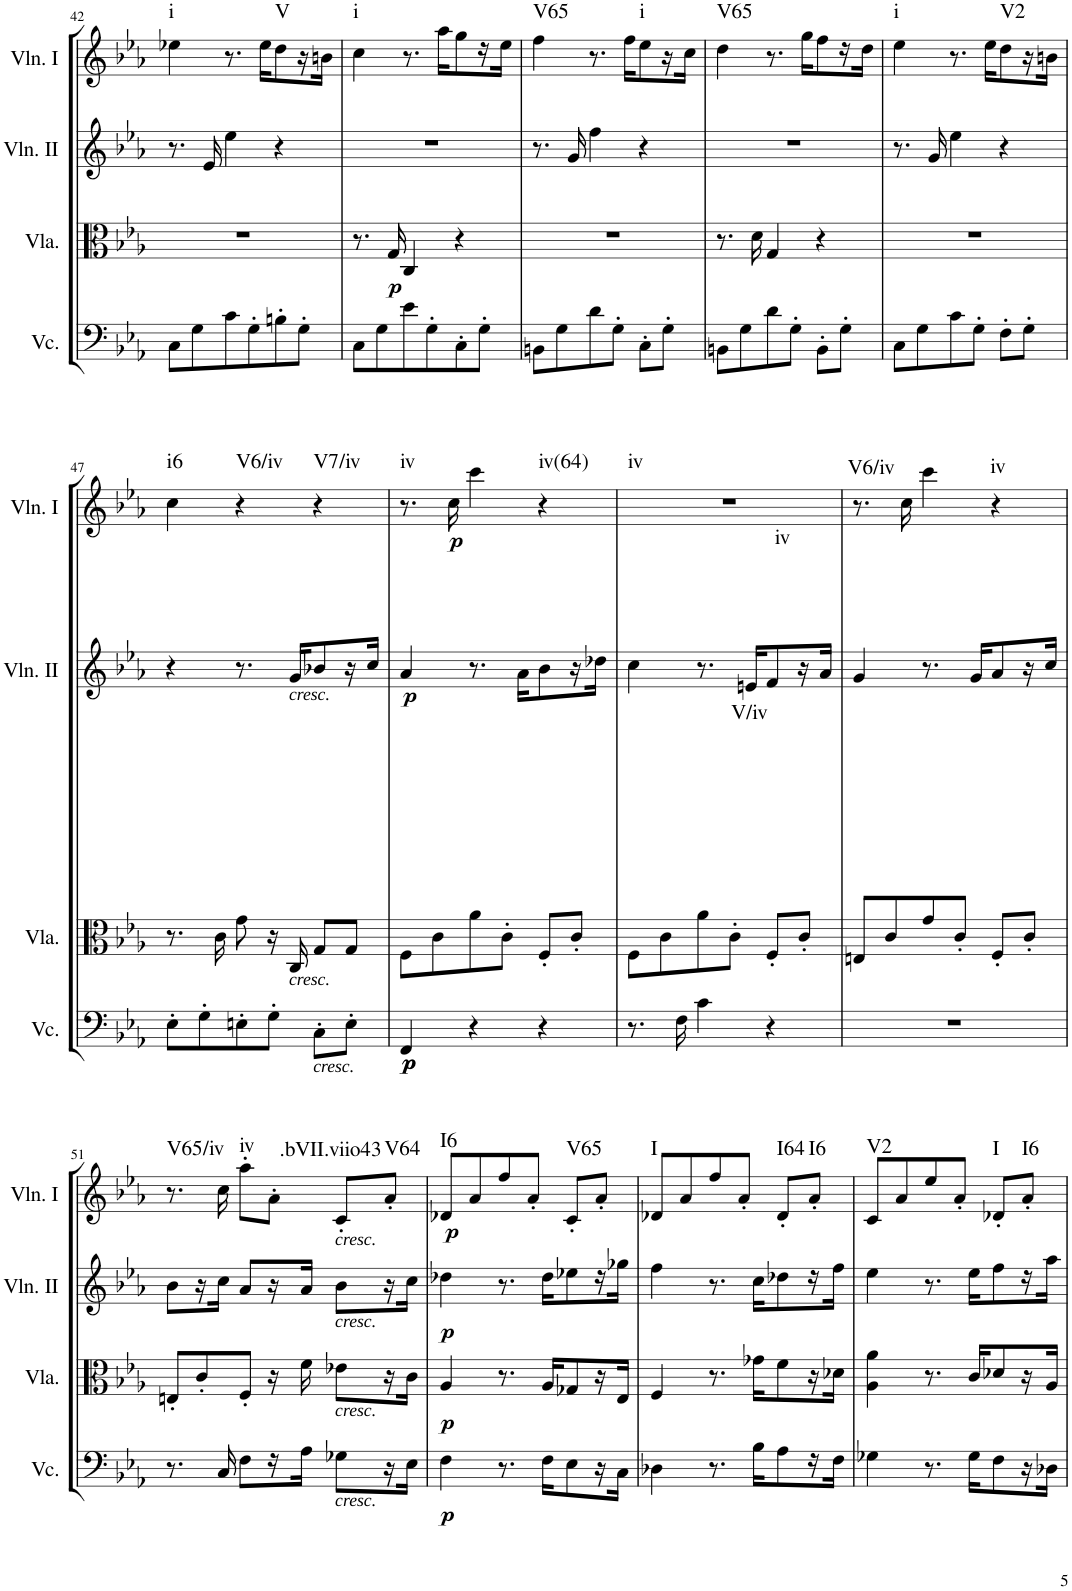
**kern	**dynam	**kern	**dynam	**harte	**kern	**dynam	**harte	**kern	**dynam	**harte
*part4	*part4	*part3	*part3	*part3	*part2	*part2	*part2	*part1	*part1	*part1
*staff4	*staff4	*staff3	*staff3	*	*staff2	*staff2	*	*staff1	*staff1	*
*I"Violoncello	*	*I"Viola	*	*	*I"Violin II	*	*	*I"Violin I	*	*
*I'Vc.	*	*I'Vla.	*	*	*I'Vln. II	*	*	*I'Vln. I	*	*
!!LO:PB:g=z
*clefF4	*	*clefC3	*	*	*clefG2	*	*	*clefG2	*	*
*k[b-e-a-]	*	*k[b-e-a-]	*	*	*k[b-e-a-]	*	*	*k[b-e-a-]	*	*
*E-:	*	*E-:	*	*	*E-:	*	*	*E-:	*	*
*M3/4	*	*M3/4	*	*	*M3/4	*	*	*M3/4	*	*
=42	=42	=42	=42	=42	=42	=42	=42	=42	=42	=42
!	!	!	!	!	!	!	!	!	!	!LO:H:kt=i
8C\L	.	2.r	.	.	8.r	.	.	4ee-X\	.	N
8G\	.	.	.	.	.	.	.	.	.	.
.	.	.	.	.	16e-/	.	.	.	.	.
8c\	.	.	.	.	4ee-\	.	.	8.r	.	.
8G'\	.	.	.	.	.	.	.	.	.	.
.	.	.	.	.	.	.	.	16ee-\KL	.	.
!	!	!	!	!	!	!	!	!	!	!LO:H:kt=V
8Bn'\	.	.	.	.	4r	.	.	8dd\	.	N
8G'\J	.	.	.	.	.	.	.	16r	.	.
.	.	.	.	.	.	.	.	16bn\JJ	.	.
=43	=43	=43	=43	=43	=43	=43	=43	=43	=43	=43
!	!	!	!	!	!	!	!	!	!	!LO:H:kt=i
8C\L	.	8.r	.	.	2.r	.	.	4cc\	.	N
8G\	.	.	.	.	.	.	.	.	.	.
!	!	!	!LO:DY:b	!	!	!	!	!	!	!
.	.	16G/	p	.	.	.	.	.	.	.
8e-\	.	4C/	.	.	.	.	.	8.r	.	.
8G'\	.	.	.	.	.	.	.	.	.	.
.	.	.	.	.	.	.	.	16aa-\KL	.	.
8C'\	.	4r	.	.	.	.	.	8gg\	.	.
8G'\J	.	.	.	.	.	.	.	16r	.	.
.	.	.	.	.	.	.	.	16ee-\JJ	.	.
=44	=44	=44	=44	=44	=44	=44	=44	=44	=44	=44
!	!	!	!	!	!	!	!	!	!	!LO:H:kt=V65
8BBn\L	.	2.r	.	.	8.r	.	.	4ff\	.	N
8G\	.	.	.	.	.	.	.	.	.	.
.	.	.	.	.	16g/	.	.	.	.	.
8d\	.	.	.	.	4ff\	.	.	8.r	.	.
8G'\J	.	.	.	.	.	.	.	.	.	.
.	.	.	.	.	.	.	.	16ff\KL	.	.
!	!	!	!	!	!	!	!	!	!	!LO:H:kt=i
8C'\L	.	.	.	.	4r	.	.	8ee-\	.	N
8G'\J	.	.	.	.	.	.	.	16r	.	.
.	.	.	.	.	.	.	.	16cc\JJ	.	.
=45	=45	=45	=45	=45	=45	=45	=45	=45	=45	=45
!	!	!	!	!	!	!	!	!	!	!LO:H:kt=V65
8BBn\L	.	8.r	.	.	2.r	.	.	4dd\	.	N
8G\	.	.	.	.	.	.	.	.	.	.
.	.	16d\	.	.	.	.	.	.	.	.
8d\	.	4G/	.	.	.	.	.	8.r	.	.
8G'\J	.	.	.	.	.	.	.	.	.	.
.	.	.	.	.	.	.	.	16gg\KL	.	.
8BB'\L	.	4r	.	.	.	.	.	8ff\	.	.
8G'\J	.	.	.	.	.	.	.	16r	.	.
.	.	.	.	.	.	.	.	16dd\JJ	.	.
=46	=46	=46	=46	=46	=46	=46	=46	=46	=46	=46
!	!	!	!	!	!	!	!	!	!	!LO:H:kt=i
8C\L	.	2.r	.	.	8.r	.	.	4ee-\	.	N
8G\	.	.	.	.	.	.	.	.	.	.
.	.	.	.	.	16g/	.	.	.	.	.
8c\	.	.	.	.	4ee-\	.	.	8.r	.	.
8G'\J	.	.	.	.	.	.	.	.	.	.
.	.	.	.	.	.	.	.	16ee-\KL	.	.
!	!	!	!	!	!	!	!	!	!	!LO:H:kt=V2
8F'\L	.	.	.	.	4r	.	.	8dd\	.	N
8G'\J	.	.	.	.	.	.	.	16r	.	.
.	.	.	.	.	.	.	.	16bn\JJ	.	.
!!LO:LB:g=z
=47	=47	=47	=47	=47	=47	=47	=47	=47	=47	=47
!	!	!	!	!	!	!	!	!	!	!LO:H:kt=i6
8E-'\L	.	8.r	.	.	4r	.	.	4cc\	.	N
8G'\	.	.	.	.	.	.	.	.	.	.
.	.	16c\	.	.	.	.	.	.	.	.
!	!	!	!	!	!	!	!	!	!	!LO:H:kt=V6/iv
8En'\	.	8g\	.	.	8.r	.	.	4r	.	N
8G'\J	.	16r	.	.	.	.	.	.	.	.
!	!	!	!	!	!LO:TX:b:i:t=cresc.	!	!	!	!	!
!	!	!LO:TX:b:i:t=cresc.	!	!	!	!	!	!	!	!
.	.	16C/	.	.	16g/KL	.	.	.	.	.
!LO:TX:b:i:t=cresc.	!	!	!	!	!	!	!	!	!	!LO:H:kt=V7/iv
8C'\L	.	8G/L	.	.	8b-X/	.	.	4r	.	N
8E'\J	.	8G/J	.	.	16r	.	.	.	.	.
.	.	.	.	.	16cc/JJ	.	.	.	.	.
=48	=48	=48	=48	=48	=48	=48	=48	=48	=48	=48
!	!LO:DY:b	!	!	!	!	!	!	!	!	!
!	!LO:DY:n=1:b	!	!	!	!	!LO:DY:b	!	!	!	!LO:H:kt=iv
4FF/	p p	8F\L	.	.	4a-/	p	.	8.r	.	N
.	.	8c\	.	.	.	.	.	.	.	.
!	!	!	!	!	!	!	!	!	!LO:DY:b	!
.	.	.	.	.	.	.	.	16cc\	p	.
4r	.	8a-\	.	.	8.r	.	.	4ccc\	.	.
.	.	8c'\J	.	.	.	.	.	.	.	.
.	.	.	.	.	16a-\KL	.	.	.	.	.
!	!	!	!	!	!	!	!	!	!	!LO:H:kt=iv(64)
4r	.	8F'/L	.	.	8b-\	.	.	4r	.	N
.	.	8c'/J	.	.	16r	.	.	.	.	.
.	.	.	.	.	16dd-X\JJ	.	.	.	.	.
=49	=49	=49	=49	=49	=49	=49	=49	=49	=49	=49
!	!	!	!	!	!	!	!	!	!	!LO:H:kt=iv
8.r	.	8F\L	.	.	4cc\	.	.	2.r	.	N
.	.	8c\	.	.	.	.	.	.	.	.
16F\	.	.	.	.	.	.	.	.	.	.
4c\	.	8a-\	.	.	8.r	.	.	.	.	.
!	!	!	!	!LO:H:kt=V/iv	!	!	!	!	!	!
.	.	8c'\J	.	N	.	.	.	.	.	.
.	.	.	.	.	16en/KL	.	.	.	.	.
!	!	!	!	!	!	!	!LO:H:kt=iv	!	!	!
4r	.	8F'/L	.	.	8f/	.	N	.	.	.
.	.	8c'/J	.	.	16r	.	.	.	.	.
.	.	.	.	.	16a-/JJ	.	.	.	.	.
=50	=50	=50	=50	=50	=50	=50	=50	=50	=50	=50
!	!	!	!	!	!	!	!	!	!	!LO:H:kt=V6/iv
2.r	.	8En/L	.	.	4g/	.	.	8.r	.	N
.	.	8c/	.	.	.	.	.	.	.	.
.	.	.	.	.	.	.	.	16cc\	.	.
.	.	8g/	.	.	8.r	.	.	4ccc\	.	.
.	.	8c'/J	.	.	.	.	.	.	.	.
.	.	.	.	.	16g/KL	.	.	.	.	.
!	!	!	!	!	!	!	!	!	!	!LO:H:kt=iv
.	.	8F'/L	.	.	8a-/	.	.	4r	.	N
.	.	8c'/J	.	.	16r	.	.	.	.	.
.	.	.	.	.	16cc/JJ	.	.	.	.	.
!!LO:LB:g=z
=51	=51	=51	=51	=51	=51	=51	=51	=51	=51	=51
!	!	!	!	!	!	!	!	!	!	!LO:H:kt=V65/iv
8.r	.	8En'/L	.	.	8b-\L	.	.	8.r	.	N
.	.	8c'/	.	.	16r	.	.	.	.	.
16C/	.	.	.	.	16cc\JJ	.	.	16cc\	.	.
!	!	!	!	!	!	!	!	!	!	!LO:H:kt=iv
8F\L	.	8F'/J	.	.	8a-/L	.	.	8aa-'\L	.	N
16r	.	16r	.	.	16r	.	.	8a-'\J	.	.
16A-\JJ	.	16f\	.	.	16a-/JJ	.	.	.	.	.
!	!	!	!	!	!	!	!	!LO:TX:b:i:t=cresc.	!	!
!	!	!	!	!	!LO:TX:b:i:t=cresc.	!	!	!	!	!
!	!	!LO:TX:b:i:t=cresc.	!	!	!	!	!	!	!	!
!LO:TX:b:i:t=cresc.	!	!	!	!	!	!	!	!	!	!LO:H:kt=.bVII.viio43
8G-X\L	.	8e-X\L	.	.	8b-\L	.	.	8c'/L	.	N
!	!	!	!	!	!	!	!	!	!	!LO:H:kt=V64
16r	.	16r	.	.	16r	.	.	8a-'/J	.	N
16E-\JJ	.	16c\JJ	.	.	16cc\JJ	.	.	.	.	.
=52	=52	=52	=52	=52	=52	=52	=52	=52	=52	=52
!	!LO:DY:b	!	!LO:DY:b	!	!	!LO:DY:b	!	!	!LO:DY:b	!LO:H:kt=I6
4F\	p	4A-/	p	.	4dd-X\	p	.	8d-X/L	p	N
.	.	.	.	.	.	.	.	8a-/	.	.
8.r	.	8.r	.	.	8.r	.	.	8ff/	.	.
.	.	.	.	.	.	.	.	8a-'/J	.	.
16F\KL	.	16A-/KL	.	.	16dd-\KL	.	.	.	.	.
!	!	!	!	!	!	!	!	!	!	!LO:H:kt=V65
8E-\	.	8G-X/	.	.	8ee-X\	.	.	8c'/L	.	N
16r	.	16r	.	.	16r	.	.	8a-'/J	.	.
16C\JJ	.	16E-/JJ	.	.	16gg-X\JJ	.	.	.	.	.
=53	=53	=53	=53	=53	=53	=53	=53	=53	=53	=53
!	!	!	!	!	!	!	!	!	!	!LO:H:kt=I
4D-X\	.	4F/	.	.	4ff\	.	.	8d-X/L	.	N
.	.	.	.	.	.	.	.	8a-/	.	.
8.r	.	8.r	.	.	8.r	.	.	8ff/	.	.
.	.	.	.	.	.	.	.	8a-'/J	.	.
16B-\KL	.	16g-X\KL	.	.	16cc\KL	.	.	.	.	.
!	!	!	!	!	!	!	!	!	!	!LO:H:kt=I64
8A-\	.	8f\	.	.	8dd-X\	.	.	8d-'/L	.	N
!	!	!	!	!	!	!	!	!	!	!LO:H:kt=I6
16r	.	16r	.	.	16r	.	.	8a-'/J	.	N
16F\JJ	.	16d-X\JJ	.	.	16ff\JJ	.	.	.	.	.
=54	=54	=54	=54	=54	=54	=54	=54	=54	=54	=54
!	!	!	!	!	!	!	!	!	!	!LO:H:kt=V2
4G-X\	.	4A-\ 4a-\	.	.	4ee-\	.	.	8c/L	.	N
.	.	.	.	.	.	.	.	8a-/	.	.
8.r	.	8.r	.	.	8.r	.	.	8ee-/	.	.
.	.	.	.	.	.	.	.	8a-'/J	.	.
16G-\KL	.	16c/KL	.	.	16ee-\KL	.	.	.	.	.
!	!	!	!	!	!	!	!	!	!	!LO:H:kt=I
8F\	.	8d-X/	.	.	8ff\	.	.	8d-X'/L	.	N
!	!	!	!	!	!	!	!	!	!	!LO:H:kt=I6
16r	.	16r	.	.	16r	.	.	8a-'/J	.	N
16D-X\JJ	.	16A-/JJ	.	.	16aa-\JJ	.	.	.	.	.
=	=	=	=	=	=	=	=	=	=	=
*-	*-	*-	*-	*-	*-	*-	*-	*-	*-	*-
